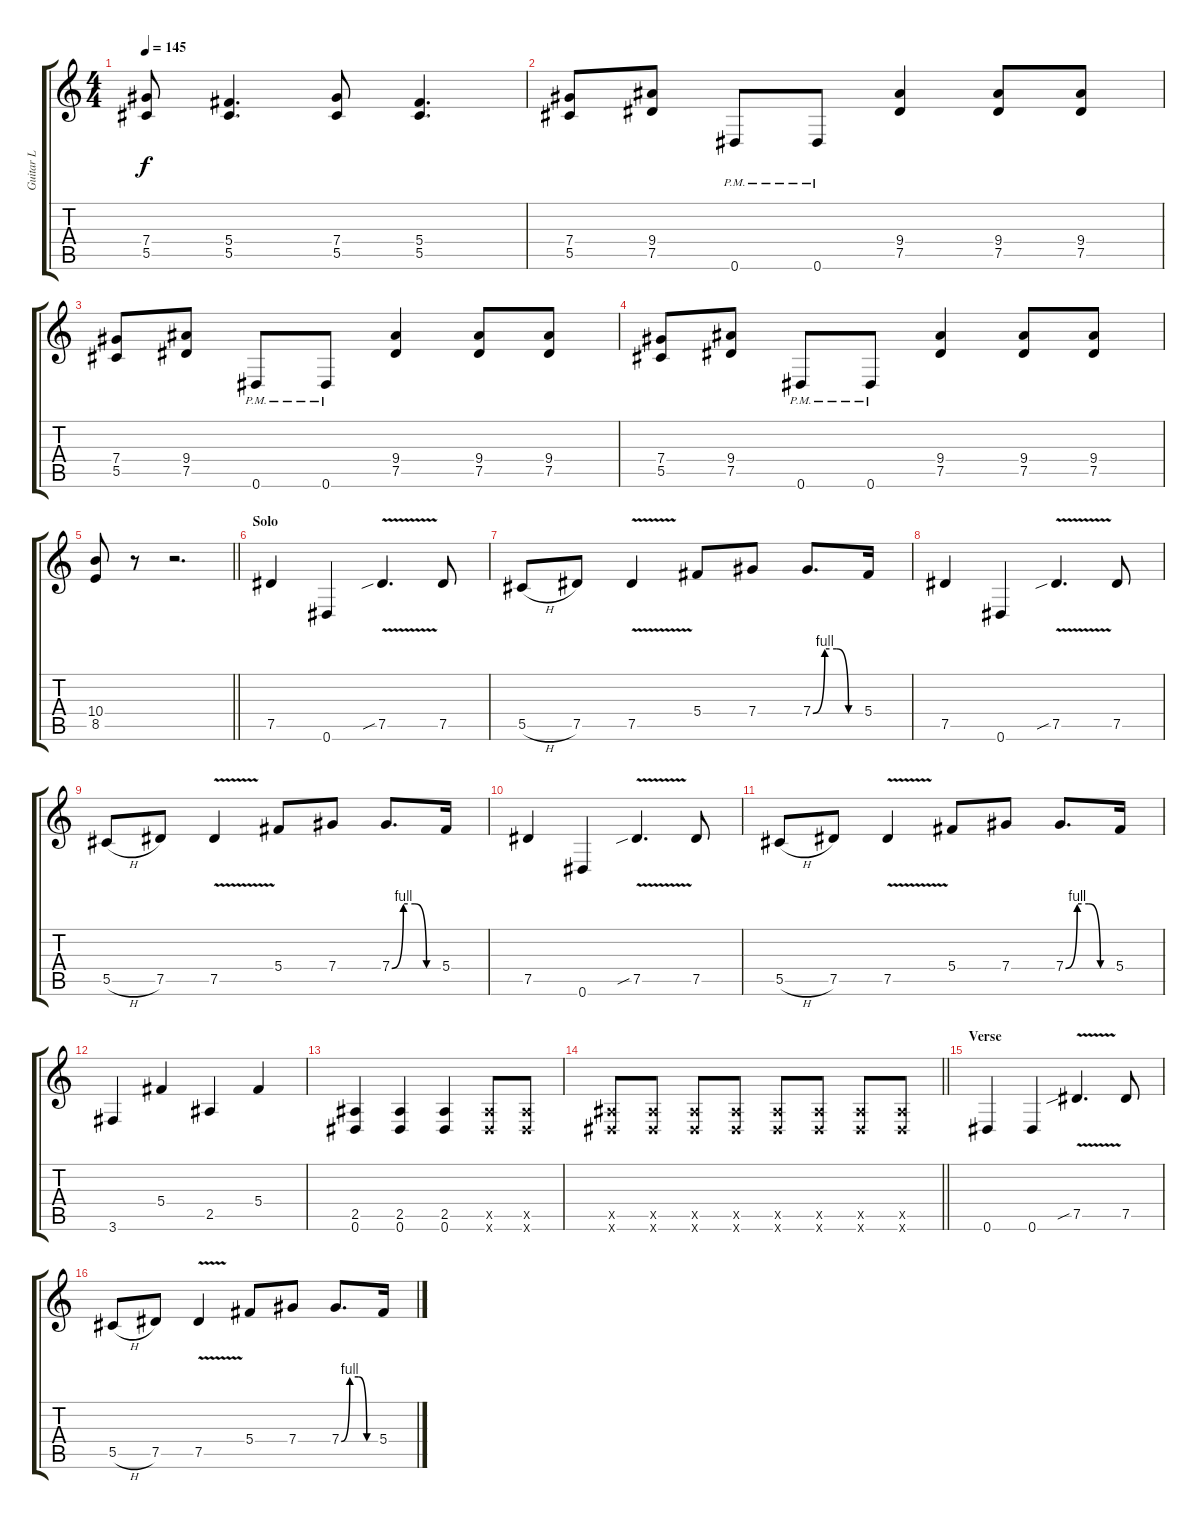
\track ("Guitar L" "Guitar L") {instrument overdrivenguitar}
\staff {score tabs}
\tuning (Eb4 Bb3 Gb3 Db3 Ab2 Eb2) {hide}
\ts (4 4)
\tempo 145
\clef g2
\ks c
(7.4 5.5).8{dy f} (5.4 5.5).4{d} (7.4 5.5).8 (5.4 5.5).4{d} |
(7.4 5.5).8 (9.4 7.5).8 0.6{pm}.8 0.6{pm}.8 (9.4 7.5).4 (9.4 7.5).8 (9.4 7.5).8 |
(7.4 5.5).8 (9.4 7.5).8 0.6{pm}.8 0.6{pm}.8 (9.4 7.5).4 (9.4 7.5).8 (9.4 7.5).8 |
(7.4 5.5).8 (9.4 7.5).8 0.6{pm}.8 0.6{pm}.8 (9.4 7.5).4 (9.4 7.5).8 (9.4 7.5).8 |
\barLineRight lightlight
(10.4 8.5).8 r.8 r.2{d} |
\section ("" "Solo")
7.5.4 0.6.4 7.5{v sib}.4{d} 7.5.8 |
5.5{h}.8 7.5.8 7.5{v}.4 5.4.8 7.4.8 7.4{be (custom 0 0 15 4 30 4 45 0 60 0)}.8{d} 5.4.16 |
7.5.4 0.6.4 7.5{v sib}.4{d} 7.5.8 |
5.5{h}.8 7.5.8 7.5{v}.4 5.4.8 7.4.8 7.4{be (custom 0 0 15 4 30 4 45 0 60 0)}.8{d} 5.4.16 |
7.5.4 0.6.4 7.5{v sib}.4{d} 7.5.8 |
5.5{h}.8 7.5.8 7.5{v}.4 5.4.8 7.4.8 7.4{be (custom 0 0 15 4 30 4 45 0 60 0)}.8{d} 5.4.16 |
3.6.4 5.4.4 2.5.4 5.4.4 |
(2.5 0.6).4 (2.5 0.6).4 (2.5 0.6).4 (2.5{x} 0.6{x}).8 (2.5{x} 0.6{x}).8 |
\barLineRight lightlight
(2.5{x} 0.6{x}).8 (2.5{x} 0.6{x}).8 (2.5{x} 0.6{x}).8 (2.5{x} 0.6{x}).8 (2.5{x} 0.6{x}).8 (2.5{x} 0.6{x}).8 (2.5{x} 0.6{x}).8 (2.5{x} 0.6{x}).8 |
\section ("" "Verse")
0.6.4 0.6.4 7.5{v sib}.4{d} 7.5.8 |
5.5{h}.8 7.5.8 7.5{v}.4 5.4.8 7.4.8 7.4{be (custom 0 0 15 4 30 4 45 0 60 0)}.8{d} 5.4.16
